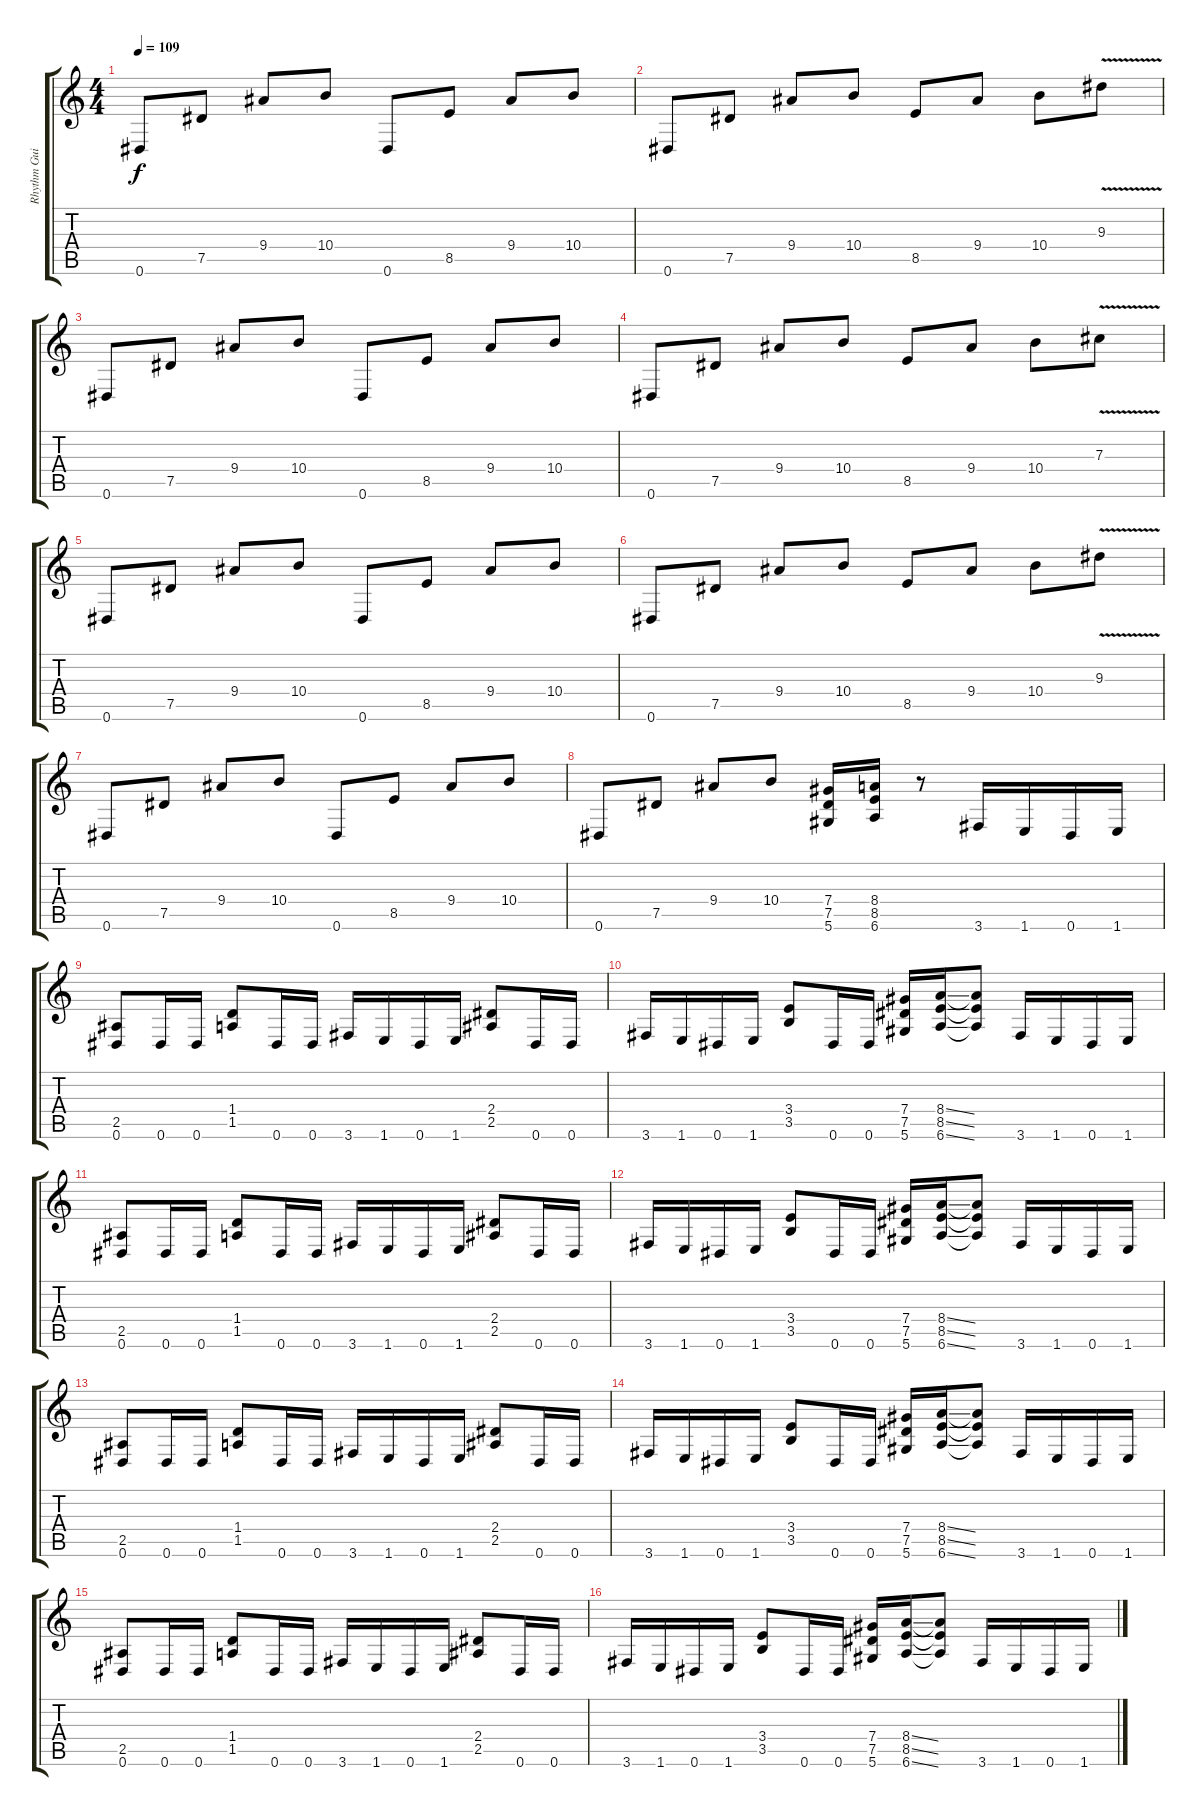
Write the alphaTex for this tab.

\track ("Rhythm Guitar" "Rhythm Gui") {instrument distortionguitar}
\staff {score tabs}
\tuning (Eb4 Bb3 Gb3 Db3 Ab2 Eb2) {hide}
\ts (4 4)
\tempo 109
\clef g2
\ks c
0.6.8{dy f} 7.5.8 9.4.8 10.4.8 0.6.8 8.5.8 9.4.8 10.4.8 |
0.6.8 7.5.8 9.4.8 10.4.8 8.5.8 9.4.8 10.4.8 9.3{v}.8 |
0.6.8 7.5.8 9.4.8 10.4.8 0.6.8 8.5.8 9.4.8 10.4.8 |
0.6.8 7.5.8 9.4.8 10.4.8 8.5.8 9.4.8 10.4.8 7.3{v}.8 |
0.6.8 7.5.8 9.4.8 10.4.8 0.6.8 8.5.8 9.4.8 10.4.8 |
0.6.8 7.5.8 9.4.8 10.4.8 8.5.8 9.4.8 10.4.8 9.3{v}.8 |
0.6.8 7.5.8 9.4.8 10.4.8 0.6.8 8.5.8 9.4.8 10.4.8 |
0.6.8 7.5.8 9.4.8 10.4.8 (7.4 7.5 5.6).16 (8.4 8.5 6.6).16 r.8 3.6.16 1.6.16 0.6.16 1.6.16 |
(2.5 0.6).8 0.6.16 0.6.16 (1.4 1.5).8 0.6.16 0.6.16 3.6.16 1.6.16 0.6.16 1.6.16 (2.4 2.5).8 0.6.16 0.6.16 |
3.6.16 1.6.16 0.6.16 1.6.16 (3.4 3.5).8 0.6.16 0.6.16 (7.4 7.5 5.6).16 (8.4{ss} 8.5{ss} 6.6{ss}).16 (8.4{t} 8.5{t} 6.6{t}).8 3.6.16 1.6.16 0.6.16 1.6.16 |
(2.5 0.6).8 0.6.16 0.6.16 (1.4 1.5).8 0.6.16 0.6.16 3.6.16 1.6.16 0.6.16 1.6.16 (2.4 2.5).8 0.6.16 0.6.16 |
3.6.16 1.6.16 0.6.16 1.6.16 (3.4 3.5).8 0.6.16 0.6.16 (7.4 7.5 5.6).16 (8.4{ss} 8.5{ss} 6.6{ss}).16 (8.4{t} 8.5{t} 6.6{t}).8 3.6.16 1.6.16 0.6.16 1.6.16 |
(2.5 0.6).8 0.6.16 0.6.16 (1.4 1.5).8 0.6.16 0.6.16 3.6.16 1.6.16 0.6.16 1.6.16 (2.4 2.5).8 0.6.16 0.6.16 |
3.6.16 1.6.16 0.6.16 1.6.16 (3.4 3.5).8 0.6.16 0.6.16 (7.4 7.5 5.6).16 (8.4{ss} 8.5{ss} 6.6{ss}).16 (8.4{t} 8.5{t} 6.6{t}).8 3.6.16 1.6.16 0.6.16 1.6.16 |
(2.5 0.6).8 0.6.16 0.6.16 (1.4 1.5).8 0.6.16 0.6.16 3.6.16 1.6.16 0.6.16 1.6.16 (2.4 2.5).8 0.6.16 0.6.16 |
3.6.16 1.6.16 0.6.16 1.6.16 (3.4 3.5).8 0.6.16 0.6.16 (7.4 7.5 5.6).16 (8.4{ss} 8.5{ss} 6.6{ss}).16 (8.4{t} 8.5{t} 6.6{t}).8 3.6.16 1.6.16 0.6.16 1.6.16
